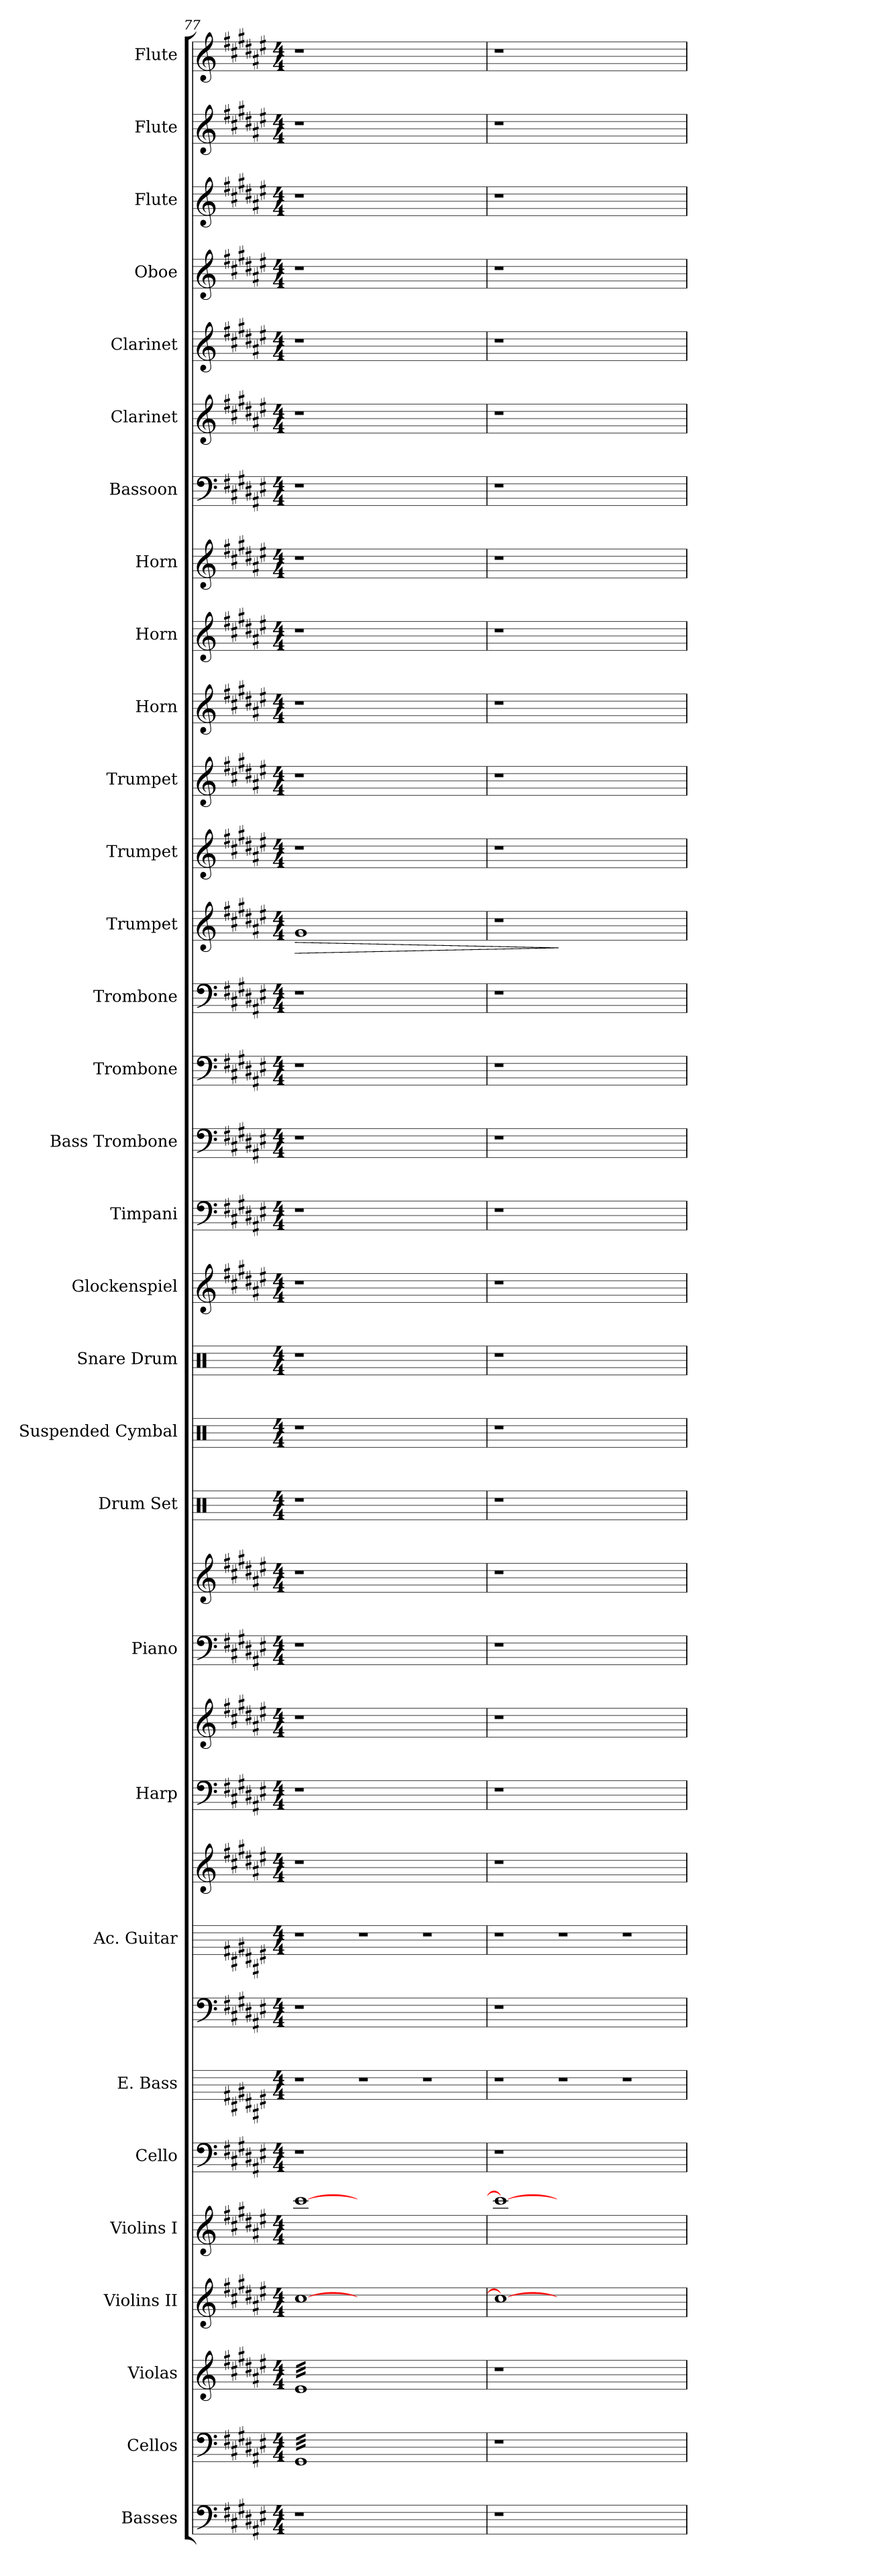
**kern	**kern	**kern	**kern	**kern	**kern	**kern	**kern	**kern	**kern	**kern	**kern	**kern	**kern	**kern	**kern	**kern	**kern	**kern	**kern	**kern	**kern	**kern	**dynam	**kern	**kern	**kern	**kern	**kern	**kern	**kern	**kern	**kern	**kern	**kern	**kern
*part31	*part30	*part29	*part28	*part27	*part26	*part25	*part25	*part24	*part24	*part23	*part23	*part22	*part22	*part21	*part20	*part19	*part18	*part17	*part16	*part15	*part14	*part13	*part13	*part12	*part11	*part10	*part9	*part8	*part7	*part6	*part5	*part4	*part3	*part2	*part1
*staff35	*staff34	*staff33	*staff32	*staff31	*staff30	*staff29	*staff28	*staff27	*staff26	*staff25	*staff24	*staff23	*staff22	*staff21	*staff20	*staff19	*staff18	*staff17	*staff16	*staff15	*staff14	*staff13	*staff13	*staff12	*staff11	*staff10	*staff9	*staff8	*staff7	*staff6	*staff5	*staff4	*staff3	*staff2	*staff1
*I"Basses	*I"Cellos	*I"Violas	*I"Violins II	*I"Violins I	*I"Cello	*I"E. Bass	*	*I"Ac. Guitar	*	*I"Harp	*	*I"Piano	*	*I"Drum Set	*I"Suspended Cymbal	*I"Snare Drum	*I"Glockenspiel	*I"Timpani	*I"Bass Trombone	*I"Trombone	*I"Trombone	*I"Trumpet	*	*I"Trumpet	*I"Trumpet	*I"Horn	*I"Horn	*I"Horn	*I"Bassoon	*I"Clarinet	*I"Clarinet	*I"Oboe	*I"Flute	*I"Flute	*I"Flute
*	*	*	*	*	*	*	*	*	*	*	*	*	*	*	*I'Cym	*I'Sn Dr	*	*	*	*	*	*	*	*	*	*	*	*	*	*	*	*	*	*	*
*clefF4	*clefF4	*clefG2	*clefG2	*clefG2	*clefF4	*	*clefF4	*	*clefG2	*clefF4	*clefG2	*clefF4	*clefG2	*clefX	*clefX	*clefX	*clefG2	*clefF4	*clefF4	*clefF4	*clefF4	*clefG2	*	*clefG2	*clefG2	*clefG2	*clefG2	*clefG2	*clefF4	*clefG2	*clefG2	*clefG2	*clefG2	*clefG2	*clefG2
*ITrd7c12	*	*	*	*	*	*ITrd7c12	*ITrd7c12	*ITrd7c12	*ITrd7c12	*	*	*	*	*	*	*	*ITrd-14c-24	*	*	*	*	*	*	*	*	*	*	*	*	*	*	*	*ITrd-7c-12	*	*
*k[f#c#g#d#a#e#]	*k[f#c#g#d#a#e#]	*k[f#c#g#d#a#e#]	*k[f#c#g#d#a#e#]	*k[f#c#g#d#a#e#]	*k[f#c#g#d#a#e#]	*k[f#c#g#d#a#e#]	*k[f#c#g#d#a#e#]	*k[f#c#g#d#a#e#]	*k[f#c#g#d#a#e#]	*k[f#c#g#d#a#e#]	*k[f#c#g#d#a#e#]	*k[f#c#g#d#a#e#]	*k[f#c#g#d#a#e#]	*	*	*	*k[f#c#g#d#a#e#]	*k[f#c#g#d#a#e#]	*k[f#c#g#d#a#e#]	*k[f#c#g#d#a#e#]	*k[f#c#g#d#a#e#]	*k[f#c#g#d#a#e#]	*	*k[f#c#g#d#a#e#]	*k[f#c#g#d#a#e#]	*k[f#c#g#d#a#e#]	*k[f#c#g#d#a#e#]	*k[f#c#g#d#a#e#]	*k[f#c#g#d#a#e#]	*k[f#c#g#d#a#e#]	*k[f#c#g#d#a#e#]	*k[f#c#g#d#a#e#]	*k[f#c#g#d#a#e#]	*k[f#c#g#d#a#e#]	*k[f#c#g#d#a#e#]
*F#:	*F#:	*F#:	*F#:	*F#:	*F#:	*F#:	*F#:	*F#:	*F#:	*F#:	*F#:	*F#:	*F#:	*	*	*	*F#:	*F#:	*F#:	*F#:	*F#:	*F#:	*	*F#:	*F#:	*F#:	*F#:	*F#:	*F#:	*F#:	*F#:	*F#:	*F#:	*F#:	*F#:
*M4/4	*M4/4	*M4/4	*M4/4	*M4/4	*M4/4	*M4/4	*M4/4	*M4/4	*M4/4	*M4/4	*M4/4	*M4/4	*M4/4	*M4/4	*M4/4	*M4/4	*M4/4	*M4/4	*M4/4	*M4/4	*M4/4	*M4/4	*	*M4/4	*M4/4	*M4/4	*M4/4	*M4/4	*M4/4	*M4/4	*M4/4	*M4/4	*M4/4	*M4/4	*M4/4
=77	=77	=77	=77	=77	=77	=77	=77	=77	=77	=77	=77	=77	=77	=77	=77	=77	=77	=77	=77	=77	=77	=77	=77	=77	=77	=77	=77	=77	=77	=77	=77	=77	=77	=77	=77
!	!	!	!	!	!	!	!	!	!	!	!	!	!	!	!	!	!	!	!	!	!	!	!LO:HP:b	!	!	!	!	!	!	!	!	!	!	!	!
*	*tremolo	*	*	*	*	*	*	*	*	*	*	*	*	*	*	*	*	*	*	*	*	*	*	*	*	*	*	*	*	*	*	*	*	*	*
*	*	*tremolo	*	*	*	*	*	*	*	*	*	*	*	*	*	*	*	*	*	*	*	*	*	*	*	*	*	*	*	*	*	*	*	*	*
1r	32GG#LLL	32e#LLL	[1cc#	[1ccc#	1r	1r	1r	1r	1r	1r	1r	1r	1r	1r	1r	1r	1r	1r	1r	1r	1r	1g#	>	1r	1r	1r	1r	1r	1r	1r	1r	1r	1r	1r	1r
.	32GG#	32e#	.	.	.	.	.	.	.	.	.	.	.	.	.	.	.	.	.	.	.	.	.	.	.	.	.	.	.	.	.	.	.	.	.
.	32GG#	32e#	.	.	.	.	.	.	.	.	.	.	.	.	.	.	.	.	.	.	.	.	.	.	.	.	.	.	.	.	.	.	.	.	.
.	32GG#	32e#	.	.	.	.	.	.	.	.	.	.	.	.	.	.	.	.	.	.	.	.	.	.	.	.	.	.	.	.	.	.	.	.	.
.	32GG#	32e#	.	.	.	.	.	.	.	.	.	.	.	.	.	.	.	.	.	.	.	.	.	.	.	.	.	.	.	.	.	.	.	.	.
.	32GG#	32e#	.	.	.	.	.	.	.	.	.	.	.	.	.	.	.	.	.	.	.	.	.	.	.	.	.	.	.	.	.	.	.	.	.
.	32GG#	32e#	.	.	.	.	.	.	.	.	.	.	.	.	.	.	.	.	.	.	.	.	.	.	.	.	.	.	.	.	.	.	.	.	.
.	32GG#	32e#	.	.	.	.	.	.	.	.	.	.	.	.	.	.	.	.	.	.	.	.	.	.	.	.	.	.	.	.	.	.	.	.	.
.	32GG#	32e#	.	.	.	.	.	.	.	.	.	.	.	.	.	.	.	.	.	.	.	.	.	.	.	.	.	.	.	.	.	.	.	.	.
.	32GG#	32e#	.	.	.	.	.	.	.	.	.	.	.	.	.	.	.	.	.	.	.	.	.	.	.	.	.	.	.	.	.	.	.	.	.
.	32GG#	32e#	.	.	.	.	.	.	.	.	.	.	.	.	.	.	.	.	.	.	.	.	.	.	.	.	.	.	.	.	.	.	.	.	.
.	32GG#	32e#	.	.	.	.	.	.	.	.	.	.	.	.	.	.	.	.	.	.	.	.	.	.	.	.	.	.	.	.	.	.	.	.	.
.	32GG#	32e#	.	.	.	.	.	.	.	.	.	.	.	.	.	.	.	.	.	.	.	.	.	.	.	.	.	.	.	.	.	.	.	.	.
.	32GG#	32e#	.	.	.	.	.	.	.	.	.	.	.	.	.	.	.	.	.	.	.	.	.	.	.	.	.	.	.	.	.	.	.	.	.
.	32GG#	32e#	.	.	.	.	.	.	.	.	.	.	.	.	.	.	.	.	.	.	.	.	.	.	.	.	.	.	.	.	.	.	.	.	.
.	32GG#	32e#	.	.	.	.	.	.	.	.	.	.	.	.	.	.	.	.	.	.	.	.	.	.	.	.	.	.	.	.	.	.	.	.	.
.	32GG#	32e#	.	.	.	.	.	.	.	.	.	.	.	.	.	.	.	.	.	.	.	.	.	.	.	.	.	.	.	.	.	.	.	.	.
.	32GG#	32e#	.	.	.	.	.	.	.	.	.	.	.	.	.	.	.	.	.	.	.	.	.	.	.	.	.	.	.	.	.	.	.	.	.
.	32GG#	32e#	.	.	.	.	.	.	.	.	.	.	.	.	.	.	.	.	.	.	.	.	.	.	.	.	.	.	.	.	.	.	.	.	.
.	32GG#	32e#	.	.	.	.	.	.	.	.	.	.	.	.	.	.	.	.	.	.	.	.	.	.	.	.	.	.	.	.	.	.	.	.	.
.	32GG#	32e#	.	.	.	.	.	.	.	.	.	.	.	.	.	.	.	.	.	.	.	.	.	.	.	.	.	.	.	.	.	.	.	.	.
.	32GG#	32e#	.	.	.	.	.	.	.	.	.	.	.	.	.	.	.	.	.	.	.	.	.	.	.	.	.	.	.	.	.	.	.	.	.
.	32GG#	32e#	.	.	.	.	.	.	.	.	.	.	.	.	.	.	.	.	.	.	.	.	.	.	.	.	.	.	.	.	.	.	.	.	.
.	32GG#	32e#	.	.	.	.	.	.	.	.	.	.	.	.	.	.	.	.	.	.	.	.	.	.	.	.	.	.	.	.	.	.	.	.	.
.	32GG#	32e#	.	.	.	.	.	.	.	.	.	.	.	.	.	.	.	.	.	.	.	.	.	.	.	.	.	.	.	.	.	.	.	.	.
.	32GG#	32e#	.	.	.	.	.	.	.	.	.	.	.	.	.	.	.	.	.	.	.	.	.	.	.	.	.	.	.	.	.	.	.	.	.
.	32GG#	32e#	.	.	.	.	.	.	.	.	.	.	.	.	.	.	.	.	.	.	.	.	.	.	.	.	.	.	.	.	.	.	.	.	.
.	32GG#	32e#	.	.	.	.	.	.	.	.	.	.	.	.	.	.	.	.	.	.	.	.	.	.	.	.	.	.	.	.	.	.	.	.	.
.	32GG#	32e#	.	.	.	.	.	.	.	.	.	.	.	.	.	.	.	.	.	.	.	.	.	.	.	.	.	.	.	.	.	.	.	.	.
.	32GG#	32e#	.	.	.	.	.	.	.	.	.	.	.	.	.	.	.	.	.	.	.	.	.	.	.	.	.	.	.	.	.	.	.	.	.
.	32GG#	32e#	.	.	.	.	.	.	.	.	.	.	.	.	.	.	.	.	.	.	.	.	.	.	.	.	.	.	.	.	.	.	.	.	.
.	32GG#JJJ	32e#JJJ	.	.	.	.	.	.	.	.	.	.	.	.	.	.	.	.	.	.	.	.	.	.	.	.	.	.	.	.	.	.	.	.	.
*	*	*Xtremolo	*	*	*	*	*	*	*	*	*	*	*	*	*	*	*	*	*	*	*	*	*	*	*	*	*	*	*	*	*	*	*	*	*
*	*Xtremolo	*	*	*	*	*	*	*	*	*	*	*	*	*	*	*	*	*	*	*	*	*	*	*	*	*	*	*	*	*	*	*	*	*	*
0ryy	0ryy	0ryy	0ryy	0ryy	0ryy	1r	0ryy	1r	0ryy	0ryy	0ryy	0ryy	0ryy	0ryy	0ryy	0ryy	0ryy	0ryy	0ryy	0ryy	0ryy	0ryy	.	0ryy	0ryy	0ryy	0ryy	0ryy	0ryy	0ryy	0ryy	0ryy	0ryy	0ryy	0ryy
.	.	.	.	.	.	1r	.	1r	.	.	.	.	.	.	.	.	.	.	.	.	.	.	.	.	.	.	.	.	.	.	.	.	.	.	.
=78	=78	=78	=78	=78	=78	=78	=78	=78	=78	=78	=78	=78	=78	=78	=78	=78	=78	=78	=78	=78	=78	=78	=78	=78	=78	=78	=78	=78	=78	=78	=78	=78	=78	=78	=78
1r	1r	1r	1cc#_	1ccc#_	1r	1r	1r	1r	1r	1r	1r	1r	1r	1r	1r	1r	1r	1r	1r	1r	1r	1r	.	1r	1r	1r	1r	1r	1r	1r	1r	1r	1r	1r	1r
0ryy	0ryy	0ryy	0ryy	0ryy	0ryy	1r	0ryy	1r	0ryy	0ryy	0ryy	0ryy	0ryy	0ryy	0ryy	0ryy	0ryy	0ryy	0ryy	0ryy	0ryy	0ryy	]	0ryy	0ryy	0ryy	0ryy	0ryy	0ryy	0ryy	0ryy	0ryy	0ryy	0ryy	0ryy
.	.	.	.	.	.	1r	.	1r	.	.	.	.	.	.	.	.	.	.	.	.	.	.	.	.	.	.	.	.	.	.	.	.	.	.	.
=	=	=	=	=	=	=	=	=	=	=	=	=	=	=	=	=	=	=	=	=	=	=	=	=	=	=	=	=	=	=	=	=	=	=	=
*-	*-	*-	*-	*-	*-	*-	*-	*-	*-	*-	*-	*-	*-	*-	*-	*-	*-	*-	*-	*-	*-	*-	*-	*-	*-	*-	*-	*-	*-	*-	*-	*-	*-	*-	*-
